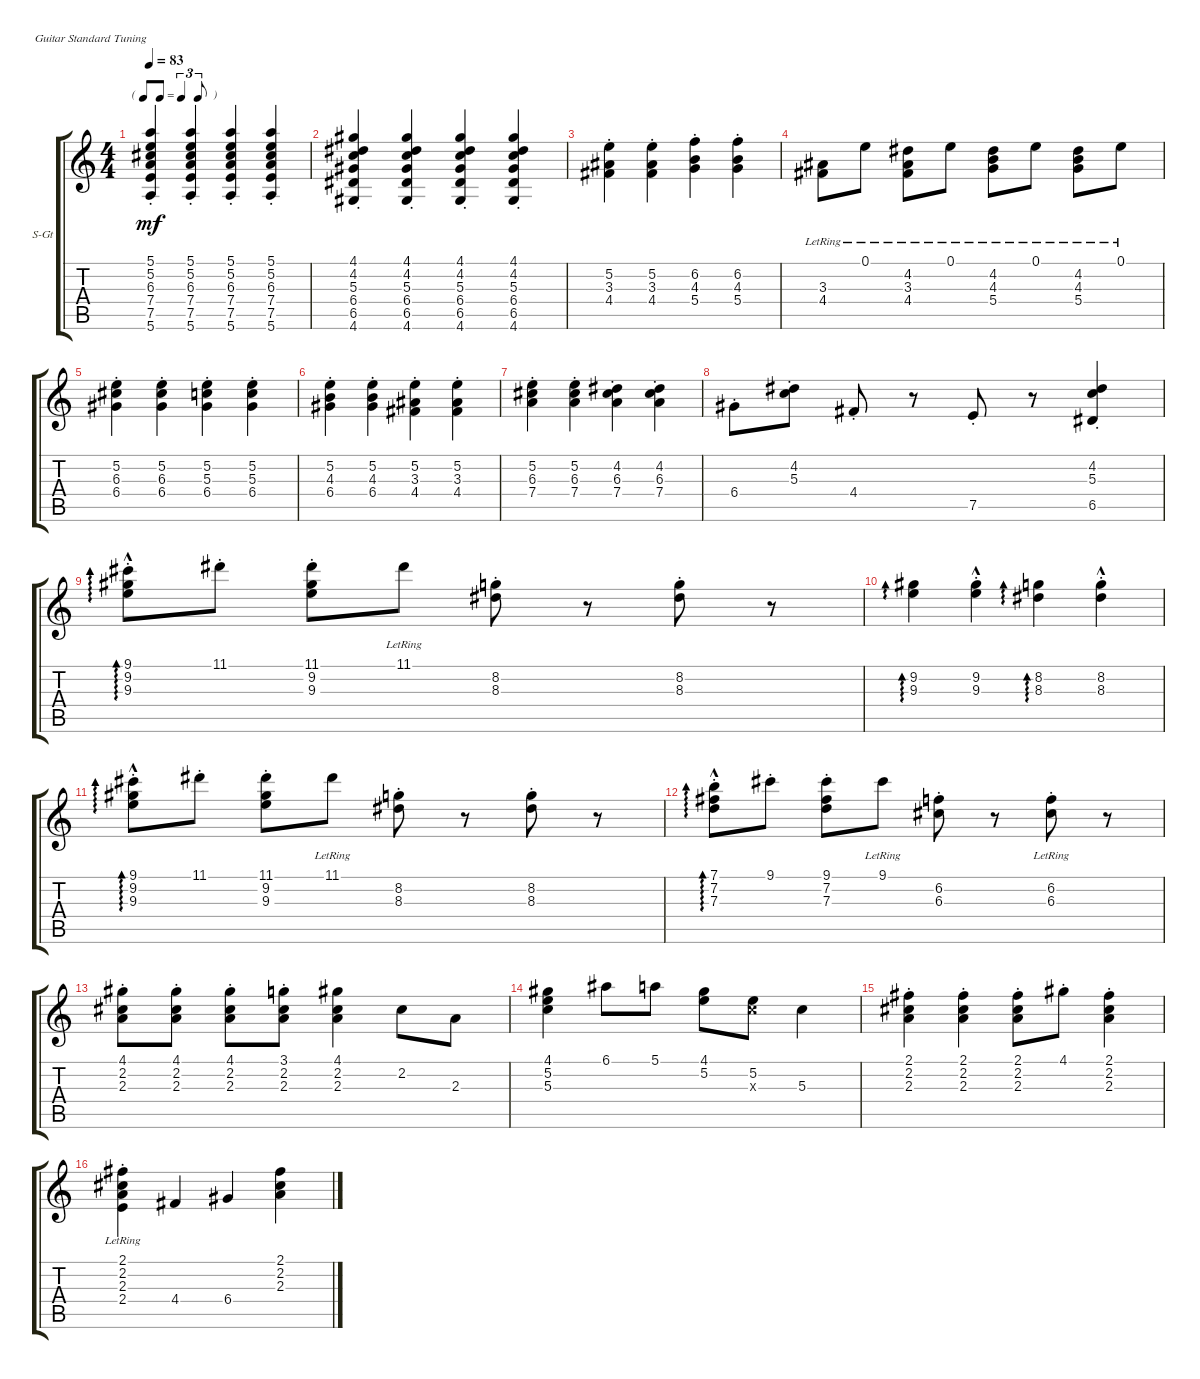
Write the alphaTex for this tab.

\defaultSystemsLayout 4
\bracketExtendMode groupsimilarinstruments
\firstSystemTrackNameOrientation horizontal
\otherSystemsTrackNameOrientation horizontal
\track ("Steel Guitar" "S-Gt") {instrument acousticguitarsteel}
\staff {score tabs}
\tuning (E4 B3 G3 D3 A2 E2)
\ts (4 4)
\tf triplet8th
\tempo 83
\clef g2
\ks c
(5.6{st} 7.5{st} 7.4{st} 6.3{st} 5.2{st} 5.1{st}).4{dy mf} (5.6{st} 7.5{st} 7.4{st} 6.3{st} 5.2{st} 5.1{st}).4 (5.6{st} 7.5{st} 7.4{st} 6.3{st} 5.2{st} 5.1{st}).4 (5.6{st} 7.5{st} 7.4{st} 6.3{st} 5.2{st} 5.1{st}).4 |
(4.1{st} 4.2{st} 5.3{st} 6.4{st} 6.5{st} 4.6{st}).4 (4.1{st} 4.2{st} 5.3{st} 6.4{st} 6.5{st} 4.6{st}).4 (4.1{st} 4.2{st} 5.3{st} 6.4{st} 6.5{st} 4.6{st}).4 (4.1{st} 4.2{st} 5.3{st} 6.4{st} 6.5{st} 4.6{st}).4 |
(4.4{st} 3.3{st} 5.2{st}).4 (3.3{st} 5.2{st} 4.4{st}).4 (5.4{st} 4.3{st} 6.2{st}).4 (6.2{st} 4.3{st} 5.4{st}).4 |
(4.4{lr} 3.3{lr}).8 0.1{lr}.8 (4.2{lr} 3.3{lr} 4.4{lr}).8 0.1{lr}.8 (4.2{lr} 4.3{lr} 5.4{lr}).8 0.1{lr}.8 (4.2{lr} 4.3{lr} 5.4{lr}).8 0.1{lr}.8 |
(6.4{st} 6.3{st} 5.2{st}).4 (6.4{st} 6.3{st} 5.2{st}).4 (6.4{st} 5.3{st} 5.2{st}).4 (5.2{st} 5.3{st} 6.4{st}).4 |
(6.4{st} 4.3{st} 5.2{st}).4 (5.2{st} 4.3{st} 6.4{st}).4 (4.4{st} 3.3{st} 5.2{st}).4 (5.2{st} 3.3{st} 4.4{st}).4 |
(7.4{st} 6.3{st} 5.2{st}).4 (5.2{st} 6.3{st} 7.4{st}).4 (7.4{st} 6.3{st} 4.2{st}).4 (4.2{st} 6.3{st} 7.4{st}).4 |
6.4{st}.8 (5.3{st} 4.2{st}).8 4.4{st}.8 r.8 7.5{st}.8 r.8 (6.5{st} 5.3{st} 4.2{st}).4 |
(9.1{hac st} 9.2 9.3).8{ad 0} 11.1{st}.8 (11.1{st} 9.2 9.3).8 11.1{lr}.8 (8.2{st} 8.3{st}).8 r.8 (8.2{st} 8.3{st}).8 r.8 |
(9.3 9.2).4{ad 0} (9.2 9.3{hac st}).4 (8.2 8.3).4{ad 0} (8.3{hac st} 8.2).4 |
(9.1{hac st} 9.2 9.3).8{ad 0} 11.1{st}.8 (11.1{st} 9.2 9.3).8 11.1{lr}.8 (8.2{st} 8.3{st}).8 r.8 (8.2{st} 8.3{st}).8 r.8 |
(7.1{hac st} 7.2 7.3).8{ad 0} 9.1{st}.8 (9.1{st} 7.2 7.3).8 9.1{lr}.8 (6.2{st} 6.3{st}).8 r.8 (6.2{lr} 6.3{st}).8 r.8 |
(4.1{st} 2.2{st} 2.3{st}).8 (2.3{st} 2.2{st} 4.1{st}).8 (4.1{st} 2.2{st} 2.3{st}).8 (2.3{st} 2.2{st} 3.1{st}).8 (4.1 2.2 2.3).4 2.2.8 2.3.8 |
(5.2 4.1 5.3).4 6.1.8 5.1.8 (5.2 4.1).8 (5.2 5.3{x}).8 5.3.4 |
(2.2{st} 2.1{st} 2.3{st}).4 (2.3{st} 2.2{st} 2.1{st}).4 (2.1{st} 2.2{st} 2.3{st}).8 4.1{st}.8 (2.1{st} 2.2{st} 2.3{st}).4 |
(2.1{st} 2.4 2.3 2.2{lr}).4 4.4.4 6.4.4 (2.3 2.2 2.1).4
